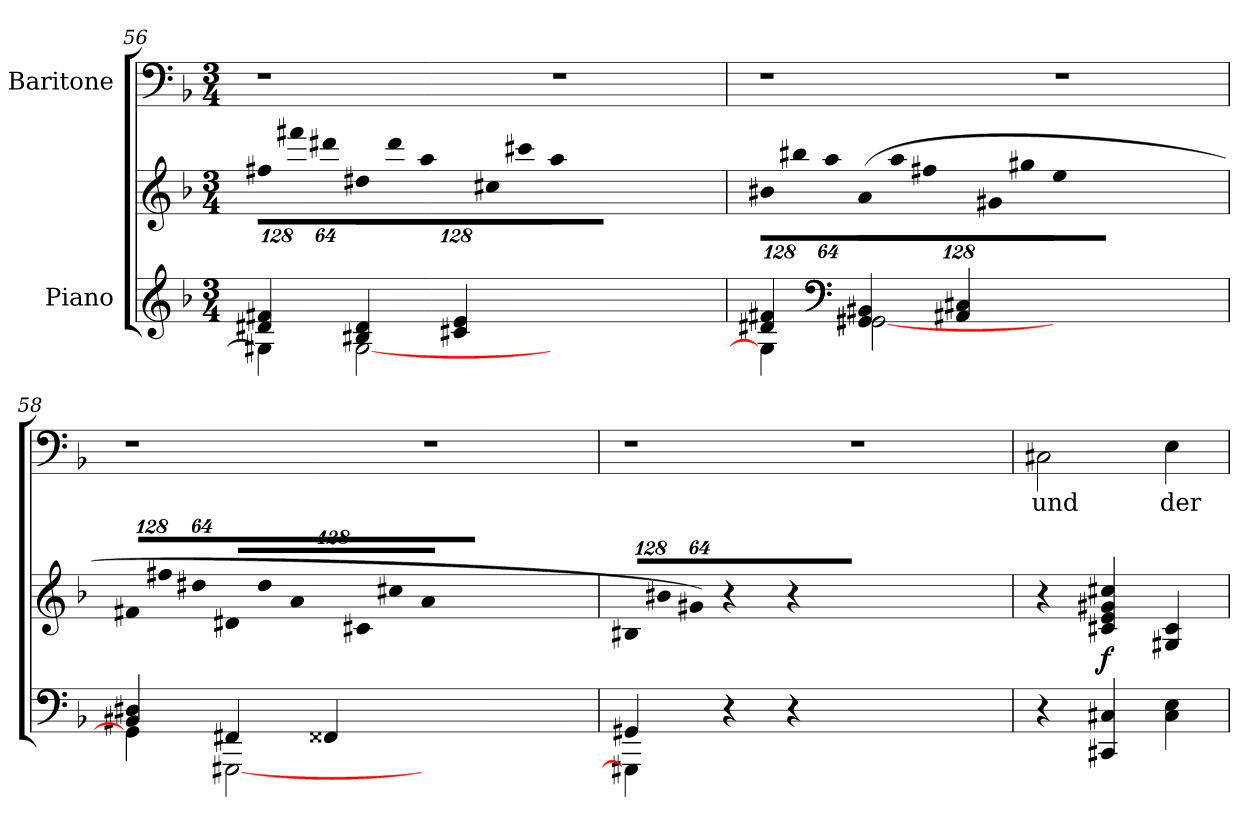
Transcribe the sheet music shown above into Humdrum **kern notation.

**kern	**kern	**dynam	**kern	**text
*part2	*part2	*part2	*part1	*part1
*staff3	*staff2	*staff2/3	*staff1	*staff1
*I"Piano	*	*	*I"Baritone	*
!!LO:LB:g=z
*clefG2	*clefG2	*	*clefF4	*
*k[b-]	*k[b-]	*	*k[b-]	*
*F:	*F:	*	*F:	*
*M3/4	*M3/4	*	*M3/4	*
=56	=56	=56	=56	=56
*^	*	*	*	*
*	*	*Xbrackettup	*	*	*
!	!	!LO:N:vis=8	!	!LO:N:vis=1	!
4d#Xi/ 4f#Xi	4G#Xi\]	1024%85ff#Xi\L	.	2.r	.
!	!	!LO:N:vis=8	!	!	!
.	.	1024%85fff#Xi\	.	.	.
!	!	!LO:N:vis=8	!	!	!
.	.	512%43ddd#Xi\J	.	.	.
!	!	!LO:N:vis=8	!	!	!
4B#Xi/ 4d#i	[2G#i\	1024%85dd#Xi\L	.	.	.
!	!	!LO:N:vis=8	!	!	!
.	.	1024%85ddd#i\	.	.	.
!	!	!LO:N:vis=8	!	!	!
.	.	512%43aai\	.	.	.
!	!	!LO:N:vis=8	!	!	!
4c#Xi/ 4ei	.	1024%85cc#Xi\	.	.	.
!	!	!LO:N:vis=8	!	!	!
.	.	1024%85ccc#Xi\	.	.	.
!	!	!LO:N:vis=8	!	!	!
.	.	512%43aai\J	.	.	.
!	!	!	!	!LO:N:vis=1	!
2.ryy	2.ryy	2.ryy	.	2.r	.
=57	=57	=57	=57	=57	=57
!	!	!LO:N:vis=8	!	!LO:N:vis=1	!
4d#Xi/ 4f#Xi	4G#i\]	1024%85b#Xi\L	.	2.r	.
!	!	!LO:N:vis=8	!	!	!
.	.	1024%85bb#Xi\	.	.	.
!	!	!LO:N:vis=8	!	!	!
.	.	512%43aai\J	.	.	.
*clefF4	*	*	*	*	*
!	!	!LO:N:vis=8	!	!	!
4GG#Xi/ 4BB#Xi	[2GG#i\	(1024%85ai\L	.	.	.
!	!	!LO:N:vis=8	!	!	!
.	.	1024%85aai\	.	.	.
!	!	!LO:N:vis=8	!	!	!
.	.	512%43ff#Xi\	.	.	.
!	!	!LO:N:vis=8	!	!	!
4AA#Xi/ 4C#Xi	.	1024%85g#Xi\	.	.	.
!	!	!LO:N:vis=8	!	!	!
.	.	1024%85gg#Xi\	.	.	.
!	!	!LO:N:vis=8	!	!	!
.	.	512%43eei\J	.	.	.
!	!	!	!	!LO:N:vis=1	!
2.ryy	2.ryy	2.ryy	.	2.r	.
=58	=58	=58	=58	=58	=58
!	!	!LO:N:vis=8	!	!LO:N:vis=1	!
4BB#Xi/ 4D#Xi	4GG#i\]	1024%85f#Xi\L	.	2.r	.
!	!	!LO:N:vis=8	!	!	!
.	.	1024%85ff#Xi\	.	.	.
!	!	!LO:N:vis=8	!	!	!
.	.	512%43dd#Xi\J	.	.	.
!	!	!LO:N:vis=8	!	!	!
4FF#Xi/	[2GGG#Xi\	1024%85d#Xi/L	.	.	.
!	!	!LO:N:vis=8	!	!	!
.	.	1024%85dd#i/	.	.	.
!	!	!LO:N:vis=8	!	!	!
.	.	512%43ai/	.	.	.
!	!	!LO:N:vis=8	!	!	!
4FF##Xi/	.	1024%85c#Xi/	.	.	.
!	!	!LO:N:vis=8	!	!	!
.	.	1024%85cc#Xi/	.	.	.
!	!	!LO:N:vis=8	!	!	!
.	.	512%43ai/J	.	.	.
!	!	!	!	!LO:N:vis=1	!
2.ryy	2.ryy	2.ryy	.	2.r	.
!!LO:LB:g=z
=59	=59	=59	=59	=59	=59
!	!	!LO:N:vis=8	!	!LO:N:vis=1	!
4GG#Xi/	4GGG#Xi\]	1024%85B#Xi/L	.	2.r	.
!	!	!LO:N:vis=8	!	!	!
.	.	1024%85b#Xi/	.	.	.
!	!	!LO:N:vis=8	!	!	!
.	.	512%43g#Xi/J)	.	.	.
4r	2.ryy	4r	.	.	.
4r	.	4r	.	.	.
!	!	!	!	!LO:N:vis=1	!
2.ryy	.	2.ryy	.	2.r	.
.	2ryy	.	.	.	.
*v	*v	*	*	*	*
=60	=60	=60	=60	=60
*^	*	*	*	*
!	!	!	!	!	!LO:LY:b:color=#000000
*v	*v	*	*	*	*
4r	4r	.	2C#Xi\	und
4CC#Xi/ 4C#Xi	4c#Xi/ 4ei 4g#Xi 4cc#Xi	f	.	.
!	!	!	!	!LO:LY:b:color=#000000
4C#i\ 4Ei	4G#Xi/ 4c#i	.	4Ei\	der
=	=	=	=	=
*-	*-	*-	*-	*-
